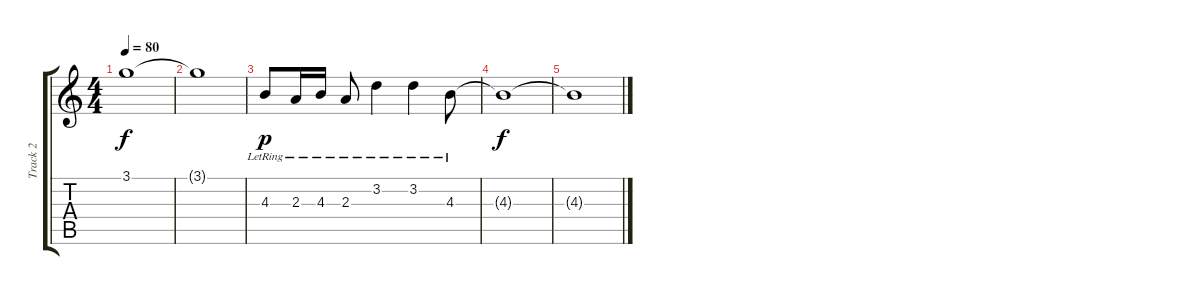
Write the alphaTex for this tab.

\track ("Track 2" "Track 2") {instrument electricguitarjazz}
\staff {score tabs}
\tuning (E4 B3 G3 D3 A2 E2) {hide}
\ts (4 4)
\tempo 80
\clef g2
\ks c
3.1{t}.1{dy f} |
3.1{t}.1 |
4.3{lr}.8{dy p} 2.3{lr}.16 4.3{lr}.16 2.3{lr}.8 3.2{lr}.4 3.2{lr}.4 4.3{lr}.8 |
4.3{t}.1{dy f} |
4.3{t}.1
